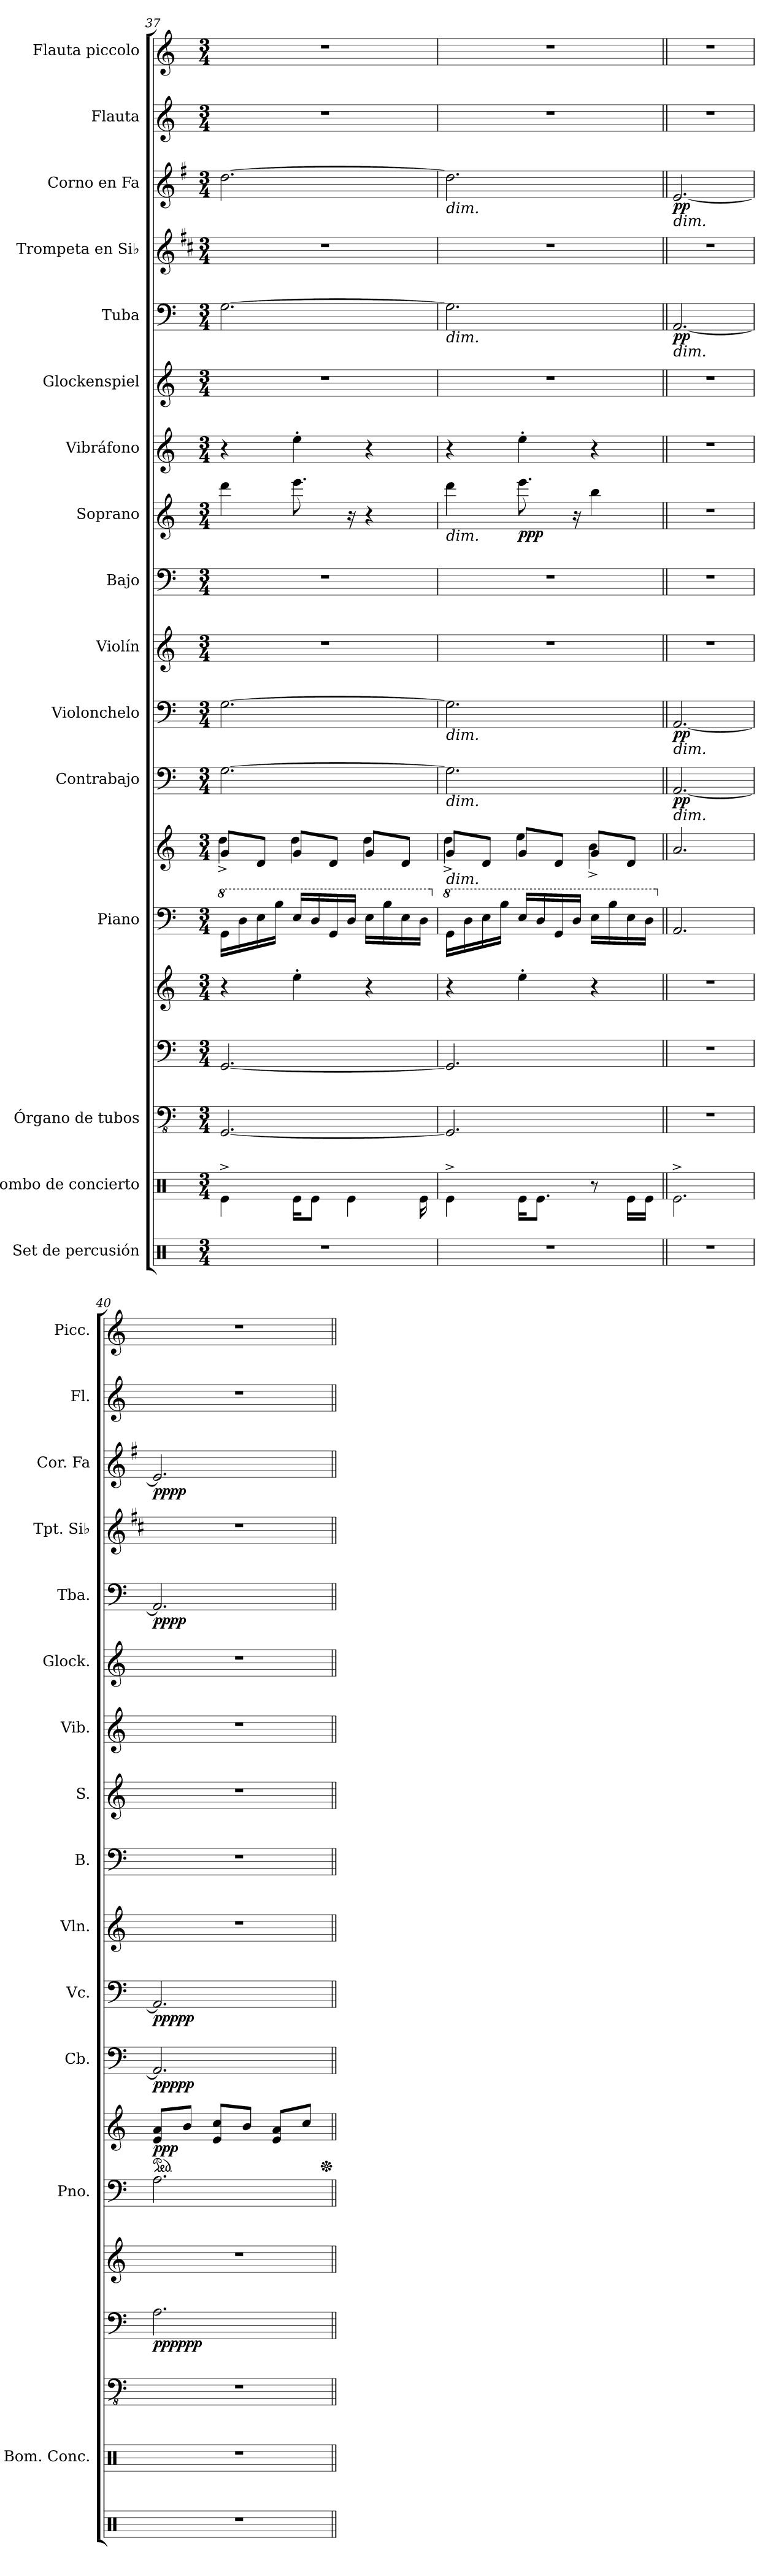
**kern	**kern	**kern	**kern	**kern	**dynam	**kern	**kern	**dynam	**kern	**dynam	**kern	**dynam	**kern	**kern	**kern	**dynam	**kern	**kern	**kern	**dynam	**kern	**kern	**dynam	**kern	**kern
*part16	*part15	*part14	*part14	*part14	*part14	*part13	*part13	*part13	*part12	*part12	*part11	*part11	*part10	*part9	*part8	*part8	*part7	*part6	*part5	*part5	*part4	*part3	*part3	*part2	*part1
*staff19	*staff18	*staff17	*staff16	*staff15	*staff15/16/17	*staff14	*staff13	*staff13/14	*staff12	*staff12	*staff11	*staff11	*staff10	*staff9	*staff8	*staff8	*staff7	*staff6	*staff5	*staff5	*staff4	*staff3	*staff3	*staff2	*staff1
*I"Set de percusión	*I"Bombo de concierto	*I"Órgano de tubos	*	*	*	*I"Piano	*	*	*I"Contrabajo	*	*I"Violonchelo	*	*I"Violín	*I"Bajo	*I"Soprano	*	*I"Vibráfono	*I"Glockenspiel	*I"Tuba	*	*I"Trompeta en Si♭	*I"Corno en Fa	*	*I"Flauta	*I"Flauta piccolo
*	*I'Bom. Conc.	*	*	*	*	*I'Pno.	*	*	*I'Cb.	*	*I'Vc.	*	*I'Vln.	*I'B.	*I'S.	*	*I'Vib.	*I'Glock.	*I'Tba.	*	*I'Tpt. Si♭	*I'Cor. Fa	*	*I'Fl.	*I'Picc.
!!LO:PB:g=z
*clefX	*clefX	*clefFv4	*clefF4	*clefG2	*	*clefF4	*clefG2	*	*clefF4	*	*clefF4	*	*clefG2	*clefF4	*clefG2	*	*clefG2	*clefG2	*clefF4	*	*clefG2	*clefG2	*	*clefG2	*clefG2
*	*	*	*	*	*	*	*	*	*ITrd7c12	*	*	*	*	*	*	*	*	*ITrd-14c-24	*	*	*ITrd1c2	*ITrd4c7	*	*	*ITrd-7c-12
*k[]	*k[]	*k[]	*k[]	*k[]	*	*k[]	*k[]	*	*k[]	*	*k[]	*	*k[]	*k[]	*k[]	*	*k[]	*k[]	*k[]	*	*k[]	*k[]	*	*k[]	*k[]
*M3/4	*M3/4	*M3/4	*M3/4	*M3/4	*	*M3/4	*M3/4	*	*M3/4	*	*M3/4	*	*M3/4	*M3/4	*M3/4	*	*M3/4	*M3/4	*M3/4	*	*M3/4	*M3/4	*	*M3/4	*M3/4
*	*	*	*	*	*	*8va	*	*	*	*	*	*	*	*	*	*	*	*	*	*	*	*	*	*	*
=37	=37	=37	=37	=37	=37	=37	=37	=37	=37	=37	=37	=37	=37	=37	=37	=37	=37	=37	=37	=37	=37	=37	=37	=37	=37
*	*	*	*	*	*	*	*^	*	*	*	*	*	*	*	*	*	*	*	*	*	*	*	*	*	*
2.r	4Re^\	[2.GGG/	[2.GG/	4r	.	16G\LL	8g/L	4dd^\	.	[2.GG\	.	[2.G\	.	2.r	2.r	4ddd\	.	4r	2.r	[2.G\	.	2.r	[2.g\	.	2.r	2.r
.	.	.	.	.	.	16d\	.	.	.	.	.	.	.	.	.	.	.	.	.	.	.	.	.	.	.	.
.	.	.	.	.	.	16e\	8d/J	.	.	.	.	.	.	.	.	.	.	.	.	.	.	.	.	.	.	.
.	.	.	.	.	.	16b\JJ	.	.	.	.	.	.	.	.	.	.	.	.	.	.	.	.	.	.	.	.
.	16Re\KL	.	.	4ee'\	.	16e/LL	8g/L	4dd\	.	.	.	.	.	.	.	8.eee\	.	4ee'\	.	.	.	.	.	.	.	.
.	8Re\J	.	.	.	.	16d/	.	.	.	.	.	.	.	.	.	.	.	.	.	.	.	.	.	.	.	.
.	.	.	.	.	.	16G/	8d/J	.	.	.	.	.	.	.	.	.	.	.	.	.	.	.	.	.	.	.
.	4Re\	.	.	.	.	16d/JJ	.	.	.	.	.	.	.	.	.	16r	.	.	.	.	.	.	.	.	.	.
.	.	.	.	4r	.	16e\LL	8g/L	4dd\	.	.	.	.	.	.	.	4r	.	4r	.	.	.	.	.	.	.	.
.	.	.	.	.	.	16b\	.	.	.	.	.	.	.	.	.	.	.	.	.	.	.	.	.	.	.	.
.	.	.	.	.	.	16e\	8d/J	.	.	.	.	.	.	.	.	.	.	.	.	.	.	.	.	.	.	.
.	16Re\	.	.	.	.	16d\JJ	.	.	.	.	.	.	.	.	.	.	.	.	.	.	.	.	.	.	.	.
=38	=38	=38	=38	=38	=38	=38	=38	=38	=38	=38	=38	=38	=38	=38	=38	=38	=38	=38	=38	=38	=38	=38	=38	=38	=38	=38
*	*	*	*	*	*	*X8va	*	*	*	*	*	*	*	*	*	*	*	*	*	*	*	*	*	*	*	*
*	*	*	*	*	*	*8va	*	*	*	*	*	*	*	*	*	*	*	*	*	*	*	*	*	*	*	*
!	!	!	!	!	!	!	!	!	!	!	!	!	!	!	!	!	!	!	!	!	!	!	!LO:TX:b:i:t=dim.	!	!	!
!	!	!	!	!	!	!	!	!	!	!	!	!	!	!	!	!	!	!	!	!LO:TX:b:i:t=dim.	!	!	!	!	!	!
!	!	!	!	!	!	!	!	!	!	!	!	!	!	!	!	!LO:TX:b:i:t=dim.	!	!	!	!	!	!	!	!	!	!
!	!	!	!	!	!	!	!	!	!	!	!	!LO:TX:b:i:t=dim.	!	!	!	!	!	!	!	!	!	!	!	!	!	!
!	!	!	!	!	!	!	!	!	!	!LO:TX:b:i:t=dim.	!	!	!	!	!	!	!	!	!	!	!	!	!	!	!	!
!	!	!	!	!	!	!	!LO:TX:b:i:t=dim.	!	!	!	!	!	!	!	!	!	!	!	!	!	!	!	!	!	!	!
2.r	4Re^\	2.GGG/]	2.GG/]	4r	.	16G\LL	8g/L	4dd^\	.	2.GG\]	.	2.G\]	.	2.r	2.r	4ddd\	.	4r	2.r	2.G\]	.	2.r	2.g\]	.	2.r	2.r
.	.	.	.	.	.	16d\	.	.	.	.	.	.	.	.	.	.	.	.	.	.	.	.	.	.	.	.
.	.	.	.	.	.	16e\	8d/J	.	.	.	.	.	.	.	.	.	.	.	.	.	.	.	.	.	.	.
.	.	.	.	.	.	16b\JJ	.	.	.	.	.	.	.	.	.	.	.	.	.	.	.	.	.	.	.	.
!	!	!	!	!	!	!	!	!	!	!	!	!	!	!	!	!	!LO:DY:b	!	!	!	!	!	!	!	!	!
.	16Re\KL	.	.	4ee'\	.	16e/LL	8g/L	4ee\	.	.	.	.	.	.	.	8.eee\	ppp	4ee'\	.	.	.	.	.	.	.	.
.	8.Re\J	.	.	.	.	16d/	.	.	.	.	.	.	.	.	.	.	.	.	.	.	.	.	.	.	.	.
.	.	.	.	.	.	16G/	8d/J	.	.	.	.	.	.	.	.	.	.	.	.	.	.	.	.	.	.	.
.	.	.	.	.	.	16d/JJ	.	.	.	.	.	.	.	.	.	16r	.	.	.	.	.	.	.	.	.	.
.	8r	.	.	4r	.	16e\LL	8g/L	4b^\	.	.	.	.	.	.	.	4bb\	.	4r	.	.	.	.	.	.	.	.
.	.	.	.	.	.	16b\	.	.	.	.	.	.	.	.	.	.	.	.	.	.	.	.	.	.	.	.
.	16Re\LL	.	.	.	.	16e\	8d/J	.	.	.	.	.	.	.	.	.	.	.	.	.	.	.	.	.	.	.
.	16Re\JJ	.	.	.	.	16d\JJ	.	.	.	.	.	.	.	.	.	.	.	.	.	.	.	.	.	.	.	.
*	*	*	*	*	*	*	*v	*v	*	*	*	*	*	*	*	*	*	*	*	*	*	*	*	*	*	*
=39||	=39||	=39||	=39||	=39||	=39||	=39||	=39||	=39||	=39||	=39||	=39||	=39||	=39||	=39||	=39||	=39||	=39||	=39||	=39||	=39||	=39||	=39||	=39||	=39||	=39||
*	*	*	*	*	*	*X8va	*	*	*	*	*	*	*	*	*	*	*	*	*	*	*	*	*	*	*
!	!	!	!	!	!	!	!	!	!	!	!	!	!	!	!	!	!	!	!	!	!	!LO:TX:b:i:t=dim.	!	!	!
!	!	!	!	!	!	!	!	!	!	!	!	!	!	!	!	!	!	!	!LO:TX:b:i:t=dim.	!	!	!	!	!	!
!	!	!	!	!	!	!	!	!	!	!	!LO:TX:b:i:t=dim.	!	!	!	!	!	!	!	!	!	!	!	!	!	!
!	!	!	!	!	!	!	!	!	!LO:TX:b:i:t=dim.	!	!	!	!	!	!	!	!	!	!	!	!	!	!	!	!
!	!	!	!	!	!	!	!	!	!	!LO:DY:b	!	!LO:DY:b	!	!	!	!	!	!	!	!LO:DY:b	!	!	!LO:DY:b	!	!
2.r	2.Re^\	2.r	2.r	2.r	.	2.AA/	2.a/	.	[2.AAA/	pp	[2.AA/	pp	2.r	2.r	2.r	.	2.r	2.r	[2.AA/	pp	2.r	[2.A/	pp	2.r	2.r
=40	=40	=40	=40	=40	=40	=40	=40	=40	=40	=40	=40	=40	=40	=40	=40	=40	=40	=40	=40	=40	=40	=40	=40	=40	=40
*	*	*	*	*	*	*	*ped	*	*	*	*	*	*	*	*	*	*	*	*	*	*	*	*	*	*
*	*	*	*	*	*	*	*	*	*	*	*	*	*	*	*	*	*	*	*	*	*	*	*	*	*MM80
!	!	!	!	!	!LO:DY:b=2	!	!	!LO:DY:b	!	!LO:DY:b	!	!LO:DY:b	!	!	!	!	!	!	!	!LO:DY:b	!	!	!LO:DY:b	!	!
2.r	2.r	2.r	2.A\	2.r	pppppp	2.A\	8e/ 8a/L	ppp	2.AAA/]	ppppp	2.AA/]	ppppp	2.r	2.r	2.r	.	2.r	2.r	2.AA/]	pppp	2.r	2.A/]	pppp	2.r	2.r
.	.	.	.	.	.	.	8b/J	.	.	.	.	.	.	.	.	.	.	.	.	.	.	.	.	.	.
.	.	.	.	.	.	.	8e/ 8cc/L	.	.	.	.	.	.	.	.	.	.	.	.	.	.	.	.	.	.
.	.	.	.	.	.	.	8b/J	.	.	.	.	.	.	.	.	.	.	.	.	.	.	.	.	.	.
.	.	.	.	.	.	.	8e/ 8a/L	.	.	.	.	.	.	.	.	.	.	.	.	.	.	.	.	.	.
.	.	.	.	.	.	.	8cc/J	.	.	.	.	.	.	.	.	.	.	.	.	.	.	.	.	.	.
*	*	*	*	*	*	*	*Xped	*	*	*	*	*	*	*	*	*	*	*	*	*	*	*	*	*	*
=||	=||	=||	=||	=||	=||	=||	=||	=||	=||	=||	=||	=||	=||	=||	=||	=||	=||	=||	=||	=||	=||	=||	=||	=||	=||
*-	*-	*-	*-	*-	*-	*-	*-	*-	*-	*-	*-	*-	*-	*-	*-	*-	*-	*-	*-	*-	*-	*-	*-	*-	*-
